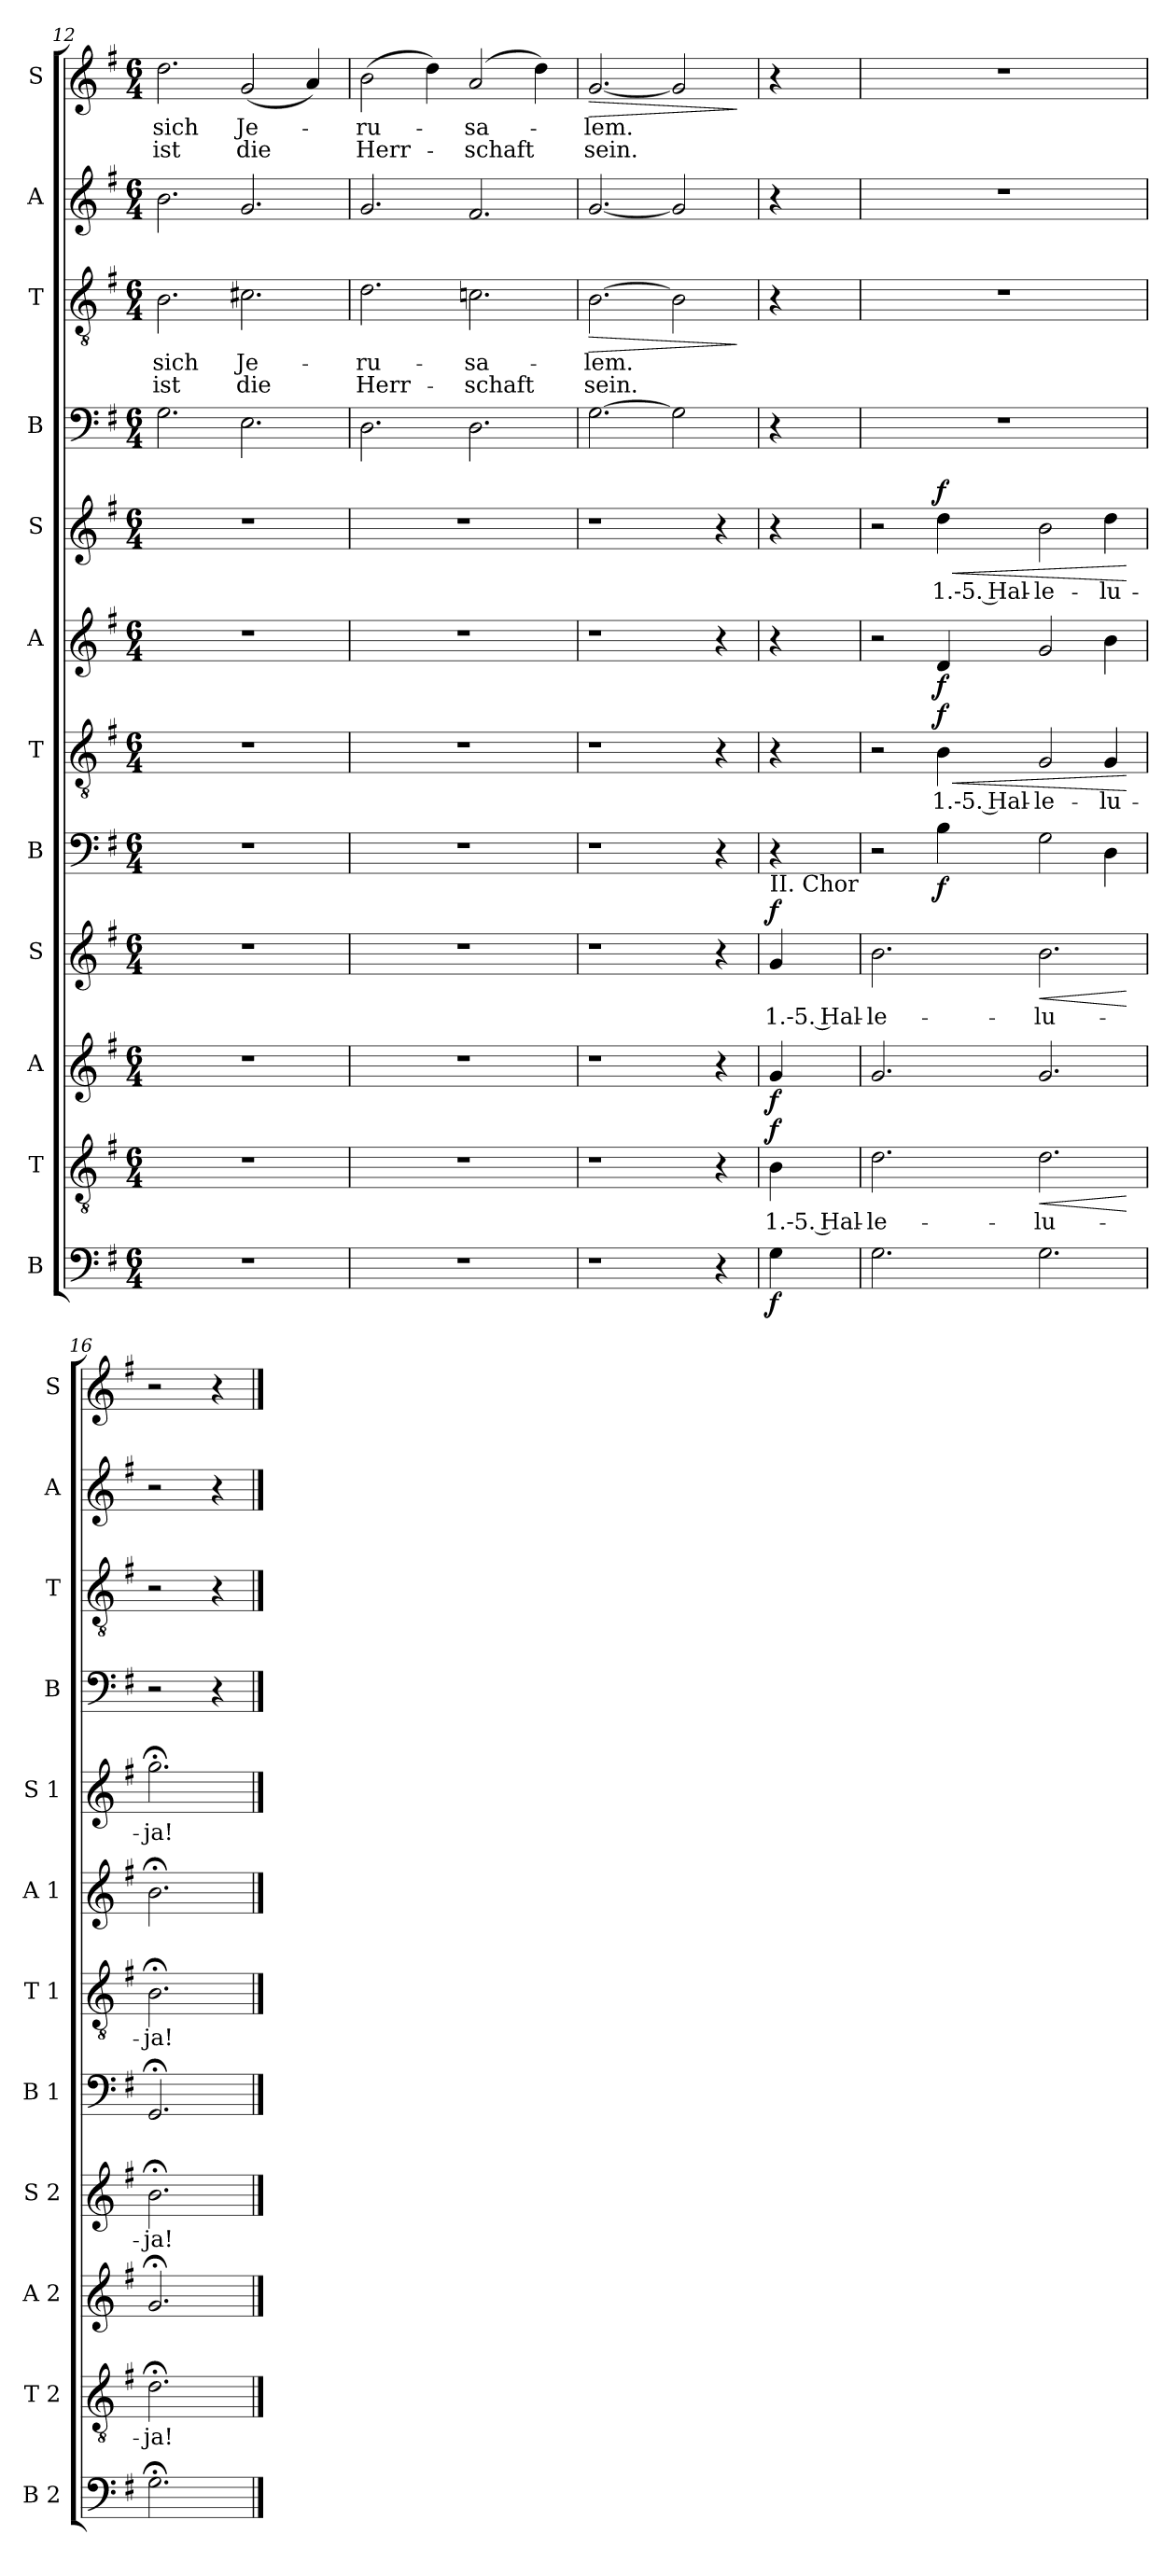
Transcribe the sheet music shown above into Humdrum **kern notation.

**kern	**dynam	**kern	**text	**dynam	**kern	**dynam	**kern	**text	**dynam	**kern	**dynam	**kern	**text	**dynam	**kern	**dynam	**kern	**text	**dynam	**kern	**kern	**text	**text	**dynam	**kern	**kern	**text	**text	**dynam
*part12	*part12	*part11	*part11	*part11	*part10	*part10	*part9	*part9	*part9	*part8	*part8	*part7	*part7	*part7	*part6	*part6	*part5	*part5	*part5	*part4	*part3	*part3	*part3	*part3	*part2	*part1	*part1	*part1	*part1
*staff12	*staff12	*staff11	*staff11	*staff11	*staff10	*staff10	*staff9	*staff9	*staff9	*staff8	*staff8	*staff7	*staff7	*staff7	*staff6	*staff6	*staff5	*staff5	*staff5	*staff4	*staff3	*staff3	*staff3	*staff3	*staff2	*staff1	*staff1	*staff1	*staff1
*I"B	*	*I"T	*	*	*I"A	*	*I"S	*	*	*I"B	*	*I"T	*	*	*I"A	*	*I"S	*	*	*I"B	*I"T	*	*	*	*I"A	*I"S	*	*	*
*I'B 2	*	*I'T 2	*	*	*I'A 2	*	*I'S 2	*	*	*I'B 1	*	*I'T 1	*	*	*I'A 1	*	*I'S 1	*	*	*I'B	*I'T	*	*	*	*I'A	*I'S	*	*	*
*clefF4	*	*clefGv2	*	*	*clefG2	*	*clefG2	*	*	*clefF4	*	*clefGv2	*	*	*clefG2	*	*clefG2	*	*	*clefF4	*clefGv2	*	*	*	*clefG2	*clefG2	*	*	*
*k[f#]	*	*k[f#]	*	*	*k[f#]	*	*k[f#]	*	*	*k[f#]	*	*k[f#]	*	*	*k[f#]	*	*k[f#]	*	*	*k[f#]	*k[f#]	*	*	*	*k[f#]	*k[f#]	*	*	*
*M6/4	*	*M6/4	*	*	*M6/4	*	*M6/4	*	*	*M6/4	*	*M6/4	*	*	*M6/4	*	*M6/4	*	*	*M6/4	*M6/4	*	*	*	*M6/4	*M6/4	*	*	*
=12	=12	=12	=12	=12	=12	=12	=12	=12	=12	=12	=12	=12	=12	=12	=12	=12	=12	=12	=12	=12	=12	=12	=12	=12	=12	=12	=12	=12	=12
1.r	.	1.r	.	.	1.r	.	1.r	.	.	1.r	.	1.r	.	.	1.r	.	1.r	.	.	2.G\	2.B\	sich	ist	.	2.b\	2.dd\	sich	ist	.
.	.	.	.	.	.	.	.	.	.	.	.	.	.	.	.	.	.	.	.	2.E\	2.c#X\	Je-	die	.	2.g/	(2g/	Je-	die	.
.	.	.	.	.	.	.	.	.	.	.	.	.	.	.	.	.	.	.	.	.	.	.	.	.	.	4a/)	.	.	.
=13	=13	=13	=13	=13	=13	=13	=13	=13	=13	=13	=13	=13	=13	=13	=13	=13	=13	=13	=13	=13	=13	=13	=13	=13	=13	=13	=13	=13	=13
1.r	.	1.r	.	.	1.r	.	1.r	.	.	1.r	.	1.r	.	.	1.r	.	1.r	.	.	2.D\	2.d\	-ru-	Herr-	.	2.g/	(2b\	-ru-	Herr-	.
.	.	.	.	.	.	.	.	.	.	.	.	.	.	.	.	.	.	.	.	.	.	.	.	.	.	4dd\)	.	.	.
.	.	.	.	.	.	.	.	.	.	.	.	.	.	.	.	.	.	.	.	2.D\	2.cn\	-sa-	-schaft	.	2.f#/	(2a/	-sa-	-schaft	.
.	.	.	.	.	.	.	.	.	.	.	.	.	.	.	.	.	.	.	.	.	.	.	.	.	.	4dd\)	.	.	.
=14	=14	=14	=14	=14	=14	=14	=14	=14	=14	=14	=14	=14	=14	=14	=14	=14	=14	=14	=14	=14	=14	=14	=14	=14	=14	=14	=14	=14	=14
!	!	!	!	!	!	!	!	!	!	!	!	!	!	!	!	!	!	!	!	!	!	!	!	!LO:HP:b	!	!	!	!	!LO:HP:b
1r	.	1r	.	.	1r	.	1r	.	.	1r	.	1r	.	.	1r	.	1r	.	.	[2.G\	[2.B\	-lem.	sein.	>	[2.g/	[2.g/	-lem.	sein.	>
.	.	.	.	.	.	.	.	.	.	.	.	.	.	.	.	.	.	.	.	2G\]	2B\]	.	.	.	2g/]	2g/]	.	.	.
4r	.	4r	.	.	4r	.	4r	.	.	4r	.	4r	.	.	4r	.	4r	.	.	.	.	.	.	.	.	.	.	.	.
.	.	.	.	.	.	.	.	.	.	.	.	.	.	.	.	.	.	.	.	.	.	.	.	]	.	.	.	.	]
!!LO:LB:g=z
=14X1	=14X1	=14X1	=14X1	=14X1	=14X1	=14X1	=14X1	=14X1	=14X1	=14X1	=14X1	=14X1	=14X1	=14X1	=14X1	=14X1	=14X1	=14X1	=14X1	=14X1	=14X1	=14X1	=14X1	=14X1	=14X1	=14X1	=14X1	=14X1	=14X1
!	!	!	!	!	!	!	!LO:TX:a:t=II. Chor	!	!	!	!	!	!	!	!	!	!	!	!	!	!	!	!	!	!	!	!	!	!
!	!LO:DY:b	!	!	!LO:DY:a	!	!LO:DY:b	!	!	!LO:DY:b	!	!	!	!	!	!	!	!	!	!	!	!	!	!	!	!	!	!	!	!
4G\	f	4B\	1.-5. Hal-	f	4g/	f	4g/	1.-5. Hal-	f	4r	.	4r	.	.	4r	.	4r	.	.	4r	4r	.	.	.	4r	4r	.	.	.
=15	=15	=15	=15	=15	=15	=15	=15	=15	=15	=15	=15	=15	=15	=15	=15	=15	=15	=15	=15	=15	=15	=15	=15	=15	=15	=15	=15	=15	=15
2.G\	.	2.d\	-le-	.	2.g/	.	2.b\	-le-	.	2r	.	2r	.	.	2r	.	2r	.	.	1.r	1.r	.	.	.	1.r	1.r	.	.	.
!	!	!	!	!	!	!	!	!	!	!	!LO:DY:b	!	!	!LO:HP:b	!	!	!	!	!LO:HP:b	!	!	!	!	!	!	!	!	!	!
!	!	!	!	!	!	!	!	!	!	!	!	!	!	!LO:DY:n=1:a	!	!LO:DY:b	!	!	!LO:DY:n=1:a	!	!	!	!	!	!	!	!	!	!
.	.	.	.	.	.	.	.	.	.	4B\	f	4B\	1.-5. Hal-	< f	4d/	f	4dd\	1.-5. Hal-	< f	.	.	.	.	.	.	.	.	.	.
!	!	!	!	!LO:HP:b	!	!	!	!	!LO:HP:b	!	!	!	!	!	!	!	!	!	!	!	!	!	!	!	!	!	!	!	!
2.G\	.	2.d\	-lu-	<	2.g/	.	2.b\	-lu-	<	2G\	.	2G/	-le-	.	2g/	.	2b\	-le-	.	.	.	.	.	.	.	.	.	.	.
.	.	.	.	.	.	.	.	.	.	4D\	.	4G/	-lu-	.	4b\	.	4dd\	-lu-	.	.	.	.	.	.	.	.	.	.	.
.	.	.	.	[	.	.	.	.	[	.	.	.	.	[	.	.	.	.	[	.	.	.	.	.	.	.	.	.	.
=16	=16	=16	=16	=16	=16	=16	=16	=16	=16	=16	=16	=16	=16	=16	=16	=16	=16	=16	=16	=16	=16	=16	=16	=16	=16	=16	=16	=16	=16
2.G;\	.	2.d;<\	-ja!	.	2.g;/	.	2.b;<\	-ja!	.	2.GG;/	.	2.B;<\	-ja!	.	2.b;\	.	2.gg;<\	-ja!	.	2r	2r	.	.	.	2r	2r	.	.	.
.	.	.	.	.	.	.	.	.	.	.	.	.	.	.	.	.	.	.	.	4r	4r	.	.	.	4r	4r	.	.	.
==	==	==	==	==	==	==	==	==	==	==	==	==	==	==	==	==	==	==	==	==	==	==	==	==	==	==	==	==	==
*-	*-	*-	*-	*-	*-	*-	*-	*-	*-	*-	*-	*-	*-	*-	*-	*-	*-	*-	*-	*-	*-	*-	*-	*-	*-	*-	*-	*-	*-
